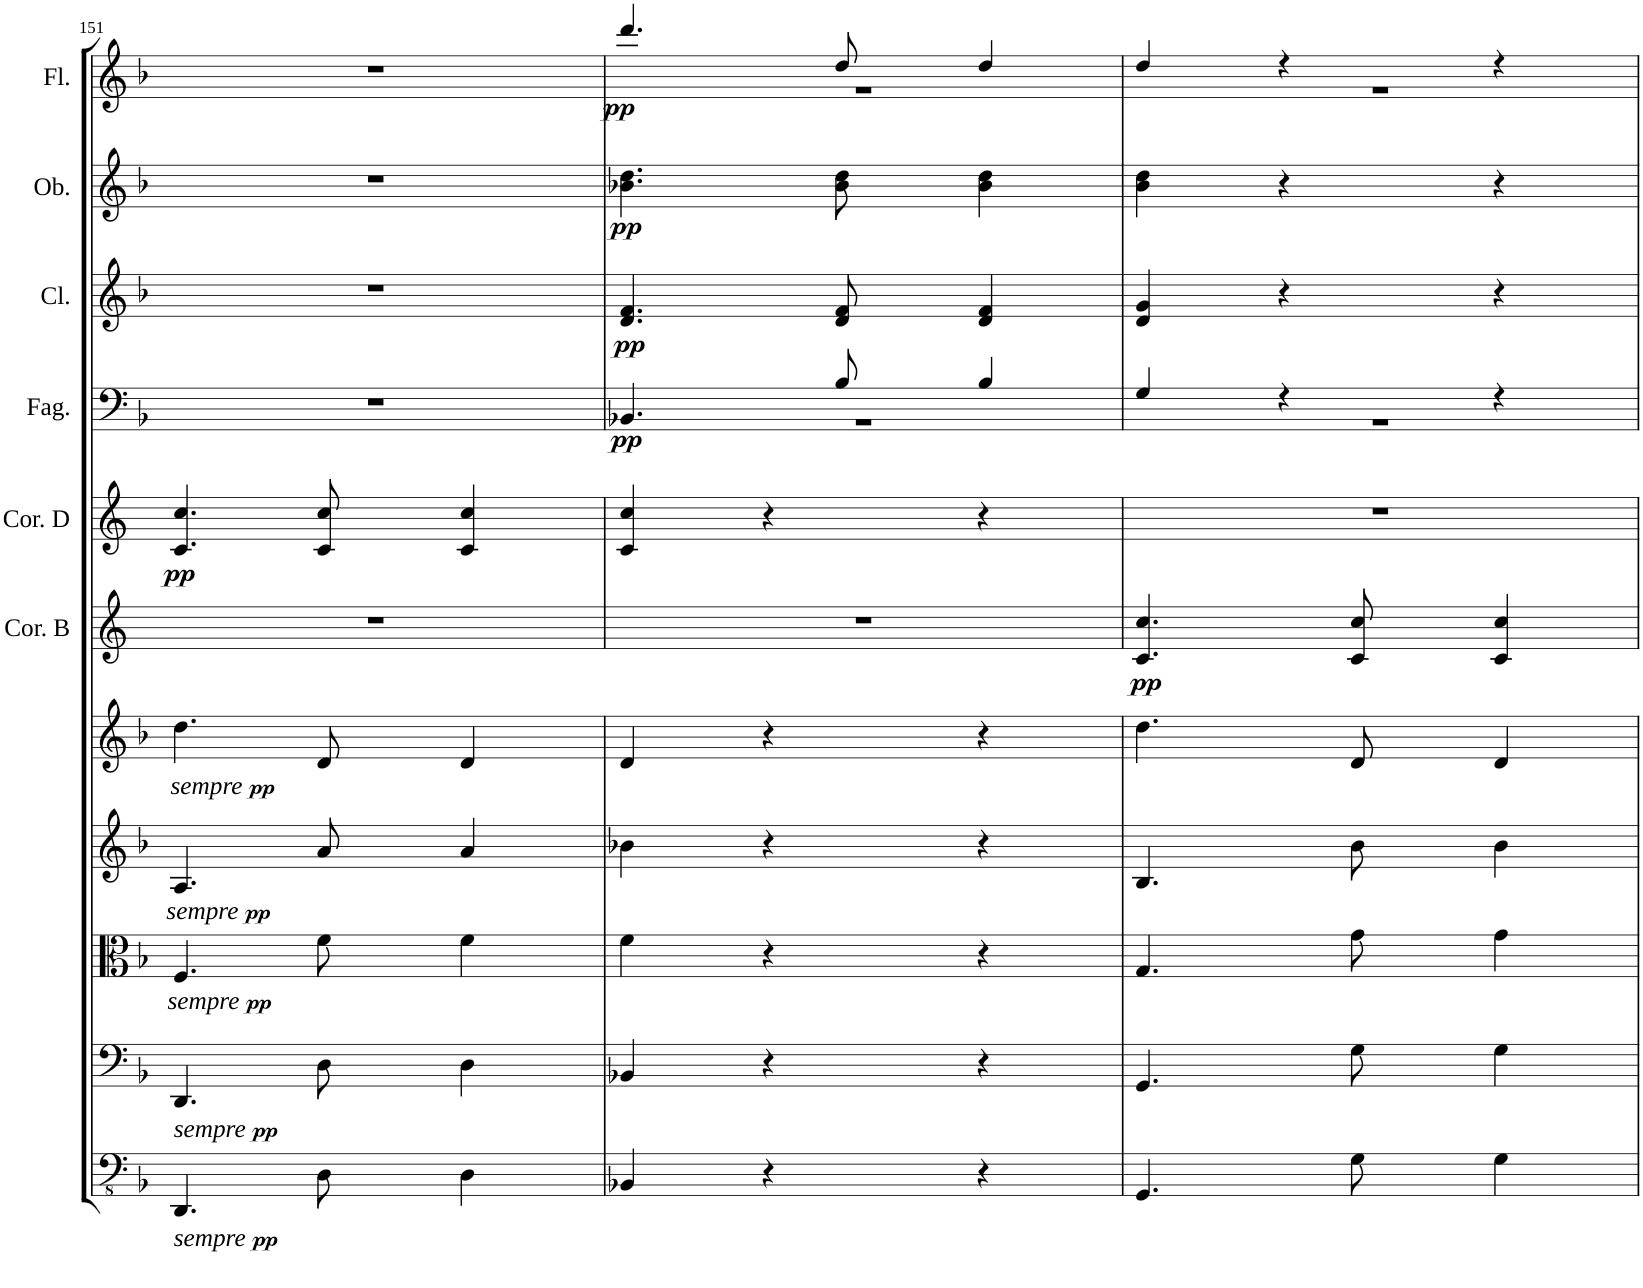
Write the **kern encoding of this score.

**kern	**kern	**kern	**kern	**kern	**kern	**dynam	**kern	**dynam	**kern	**dynam	**kern	**dynam	**kern	**dynam	**kern	**dynam
*part11	*part10	*part9	*part8	*part7	*part6	*part6	*part5	*part5	*part4	*part4	*part3	*part3	*part2	*part2	*part1	*part1
*staff11	*staff10	*staff9	*staff8	*staff7	*staff6	*staff6	*staff5	*staff5	*staff4	*staff4	*staff3	*staff3	*staff2	*staff2	*staff1	*staff1
*I"Basso	*I"Violoncello	*I"Viola	*I"Violino II	*I"Violino I	*I"Corni in B	*	*I"Corni in D	*	*I"Fagotti	*	*I"Clarinetti in C	*	*I"Oboi	*	*I"Flauti	*
*	*	*	*	*	*I'Cor. B	*	*I'Cor. D	*	*I'Fag.	*	*I'Cl.	*	*I'Ob.	*	*I'Fl.	*
!!LO:PB:g=z
*clefFv4	*clefF4	*clefC3	*clefG2	*clefG2	*clefG2	*	*clefG2	*	*clefF4	*	*clefG2	*	*clefG2	*	*clefG2	*
*	*	*	*	*	*Trd1c2	*	*Trd6c10	*	*	*	*Trd1c2	*	*	*	*	*
*k[b-]	*k[b-]	*k[b-]	*k[b-]	*k[b-]	*k[f#]	*	*k[b-e-a-]	*	*k[b-]	*	*k[b-]	*	*k[b-]	*	*k[b-]	*
*M3/4	*M3/4	*M3/4	*M3/4	*M3/4	*M3/4	*	*M3/4	*	*M3/4	*	*M3/4	*	*M3/4	*	*M3/4	*
=151	=151	=151	=151	=151	=151	=151	=151	=151	=151	=151	=151	=151	=151	=151	=151	=151
!	!	!	!	!LO:TX:b:i:t=sempre	!	!	!	!	!	!	!	!	!	!	!	!
!	!	!	!LO:TX:b:i:t=sempre	!	!	!	!	!	!	!	!	!	!	!	!	!
!	!	!LO:TX:b:i:t=sempre	!	!	!	!	!	!	!	!	!	!	!	!	!	!
!	!LO:TX:b:i:t=sempre	!	!	!	!	!	!	!	!	!	!	!	!	!	!	!
!LO:TX:b:i:t=sempre	!	!	!	!	!	!	!	!	!	!	!	!	!	!	!	!
!	!	!	!	!	!	!	!	!LO:DY:b	!	!	!	!	!	!	!	!
4.DDD'/	4.DD'/	4.F'/	4.A'/	4.dd'\	2.r	.	4.c/' 4.cc/'	pp	2.r	.	2.r	.	2.r	.	2.r	.
8DD'\	8D'\	8f'\	8a'/	8d'/	.	.	8c/' 8cc/'	.	.	.	.	.	.	.	.	.
4DD'\	4D'\	4f'\	4a'/	4d'/	.	.	4c/' 4cc/'	.	.	.	.	.	.	.	.	.
=152	=152	=152	=152	=152	=152	=152	=152	=152	=152	=152	=152	=152	=152	=152	=152	=152
*	*	*	*	*	*	*	*	*	*^	*	*	*	*	*	*^	*
!	!	!	!	!	!	!	!	!	!	!	!LO:DY:b	!	!LO:DY:b	!	!LO:DY:b	!	!	!LO:DY:b
4BBB-X'/	4BB-X'/	4f'\	4b-X'\	4d'/	2.r	.	4c/' 4cc/'	.	4.BB-X'/	2.r	pp	4.d/' 4.f/'	pp	4.b-X\' 4.dd\'	pp	4.ddd'/	2.r	pp
4r	4r	4r	4r	4r	.	.	4r	.	.	.	.	.	.	.	.	.	.	.
.	.	.	.	.	.	.	.	.	8B-'/	.	.	8d/' 8f/'	.	8b-\' 8dd\'	.	8dd'/	.	.
4r	4r	4r	4r	4r	.	.	4r	.	4B-'/	.	.	4d/' 4f/'	.	4b-\' 4dd\'	.	4dd'/	.	.
=153	=153	=153	=153	=153	=153	=153	=153	=153	=153	=153	=153	=153	=153	=153	=153	=153	=153	=153
!	!	!	!	!	!	!LO:DY:b	!	!	!	!	!	!	!	!	!	!	!	!
4.GGG'/	4.GG'/	4.G'/	4.B-'/	4.dd'\	4.c/' 4.cc/'	pp	2.r	.	4G'/	2.r	.	4d/' 4g/'	.	4b-\' 4dd\'	.	4dd'/	2.r	.
.	.	.	.	.	.	.	.	.	4r	.	.	4r	.	4r	.	4r	.	.
8GG'\	8G'\	8g'\	8b-'\	8d'/	8c/' 8cc/'	.	.	.	.	.	.	.	.	.	.	.	.	.
4GG'\	4G'\	4g'\	4b-'\	4d'/	4c/' 4cc/'	.	.	.	4r	.	.	4r	.	4r	.	4r	.	.
*	*	*	*	*	*	*	*	*	*v	*v	*	*	*	*	*	*v	*v	*
=	=	=	=	=	=	=	=	=	=	=	=	=	=	=	=	=
*-	*-	*-	*-	*-	*-	*-	*-	*-	*-	*-	*-	*-	*-	*-	*-	*-
